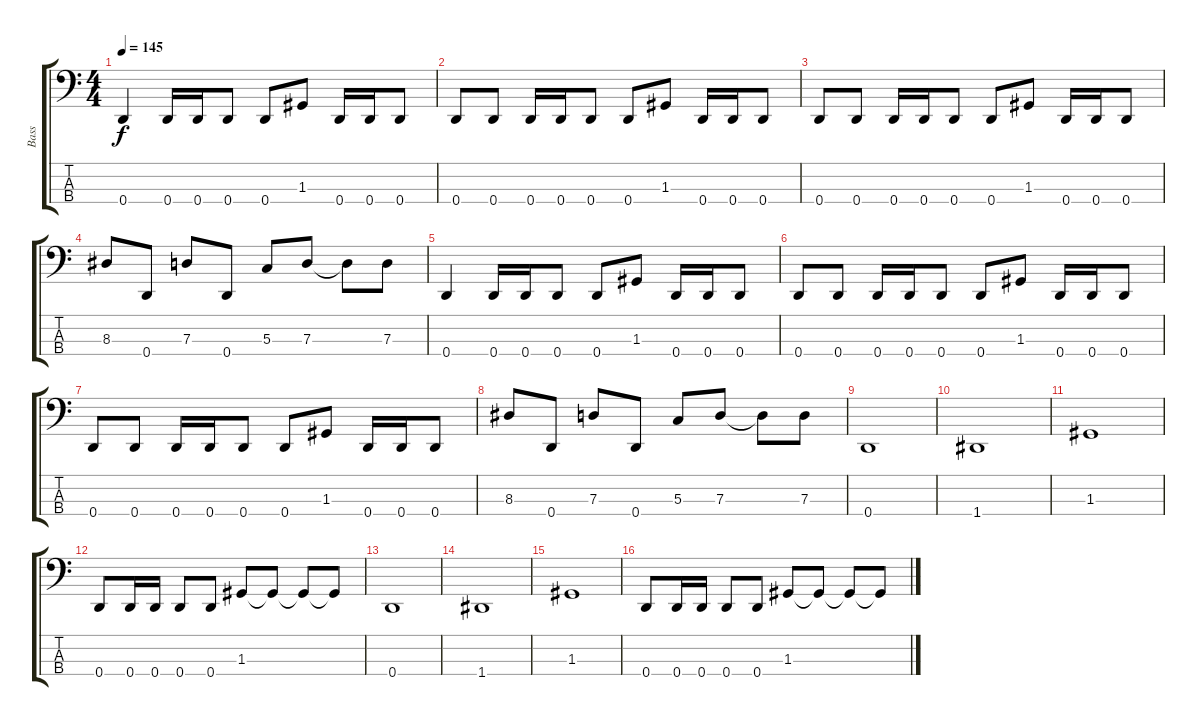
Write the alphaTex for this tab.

\track ("Bass" "Bass") {instrument electricbasspick}
\staff {score tabs}
\tuning (F2 C2 G1 D1) {hide}
\ts (4 4)
\tempo 145
\clef f4
\ks c
0.4.4{dy f} 0.4.16 0.4.16 0.4.8 0.4.8 1.3.8 0.4.16 0.4.16 0.4.8 |
0.4.8 0.4.8 0.4.16 0.4.16 0.4.8 0.4.8 1.3.8 0.4.16 0.4.16 0.4.8 |
0.4.8 0.4.8 0.4.16 0.4.16 0.4.8 0.4.8 1.3.8 0.4.16 0.4.16 0.4.8 |
8.3.8 0.4.8 7.3.8 0.4.8 5.3.8 7.3.8 7.3{t}.8 7.3.8 |
0.4.4 0.4.16 0.4.16 0.4.8 0.4.8 1.3.8 0.4.16 0.4.16 0.4.8 |
0.4.8 0.4.8 0.4.16 0.4.16 0.4.8 0.4.8 1.3.8 0.4.16 0.4.16 0.4.8 |
0.4.8 0.4.8 0.4.16 0.4.16 0.4.8 0.4.8 1.3.8 0.4.16 0.4.16 0.4.8 |
8.3.8 0.4.8 7.3.8 0.4.8 5.3.8 7.3.8 7.3{t}.8 7.3.8 |
0.4.1 |
1.4.1 |
1.3.1 |
0.4.8 0.4.16 0.4.16 0.4.8 0.4.8 1.3.8 1.3{t}.8 1.3{t}.8 1.3{t}.8 |
0.4.1 |
1.4.1 |
1.3.1 |
0.4.8 0.4.16 0.4.16 0.4.8 0.4.8 1.3.8 1.3{t}.8 1.3{t}.8 1.3{t}.8
